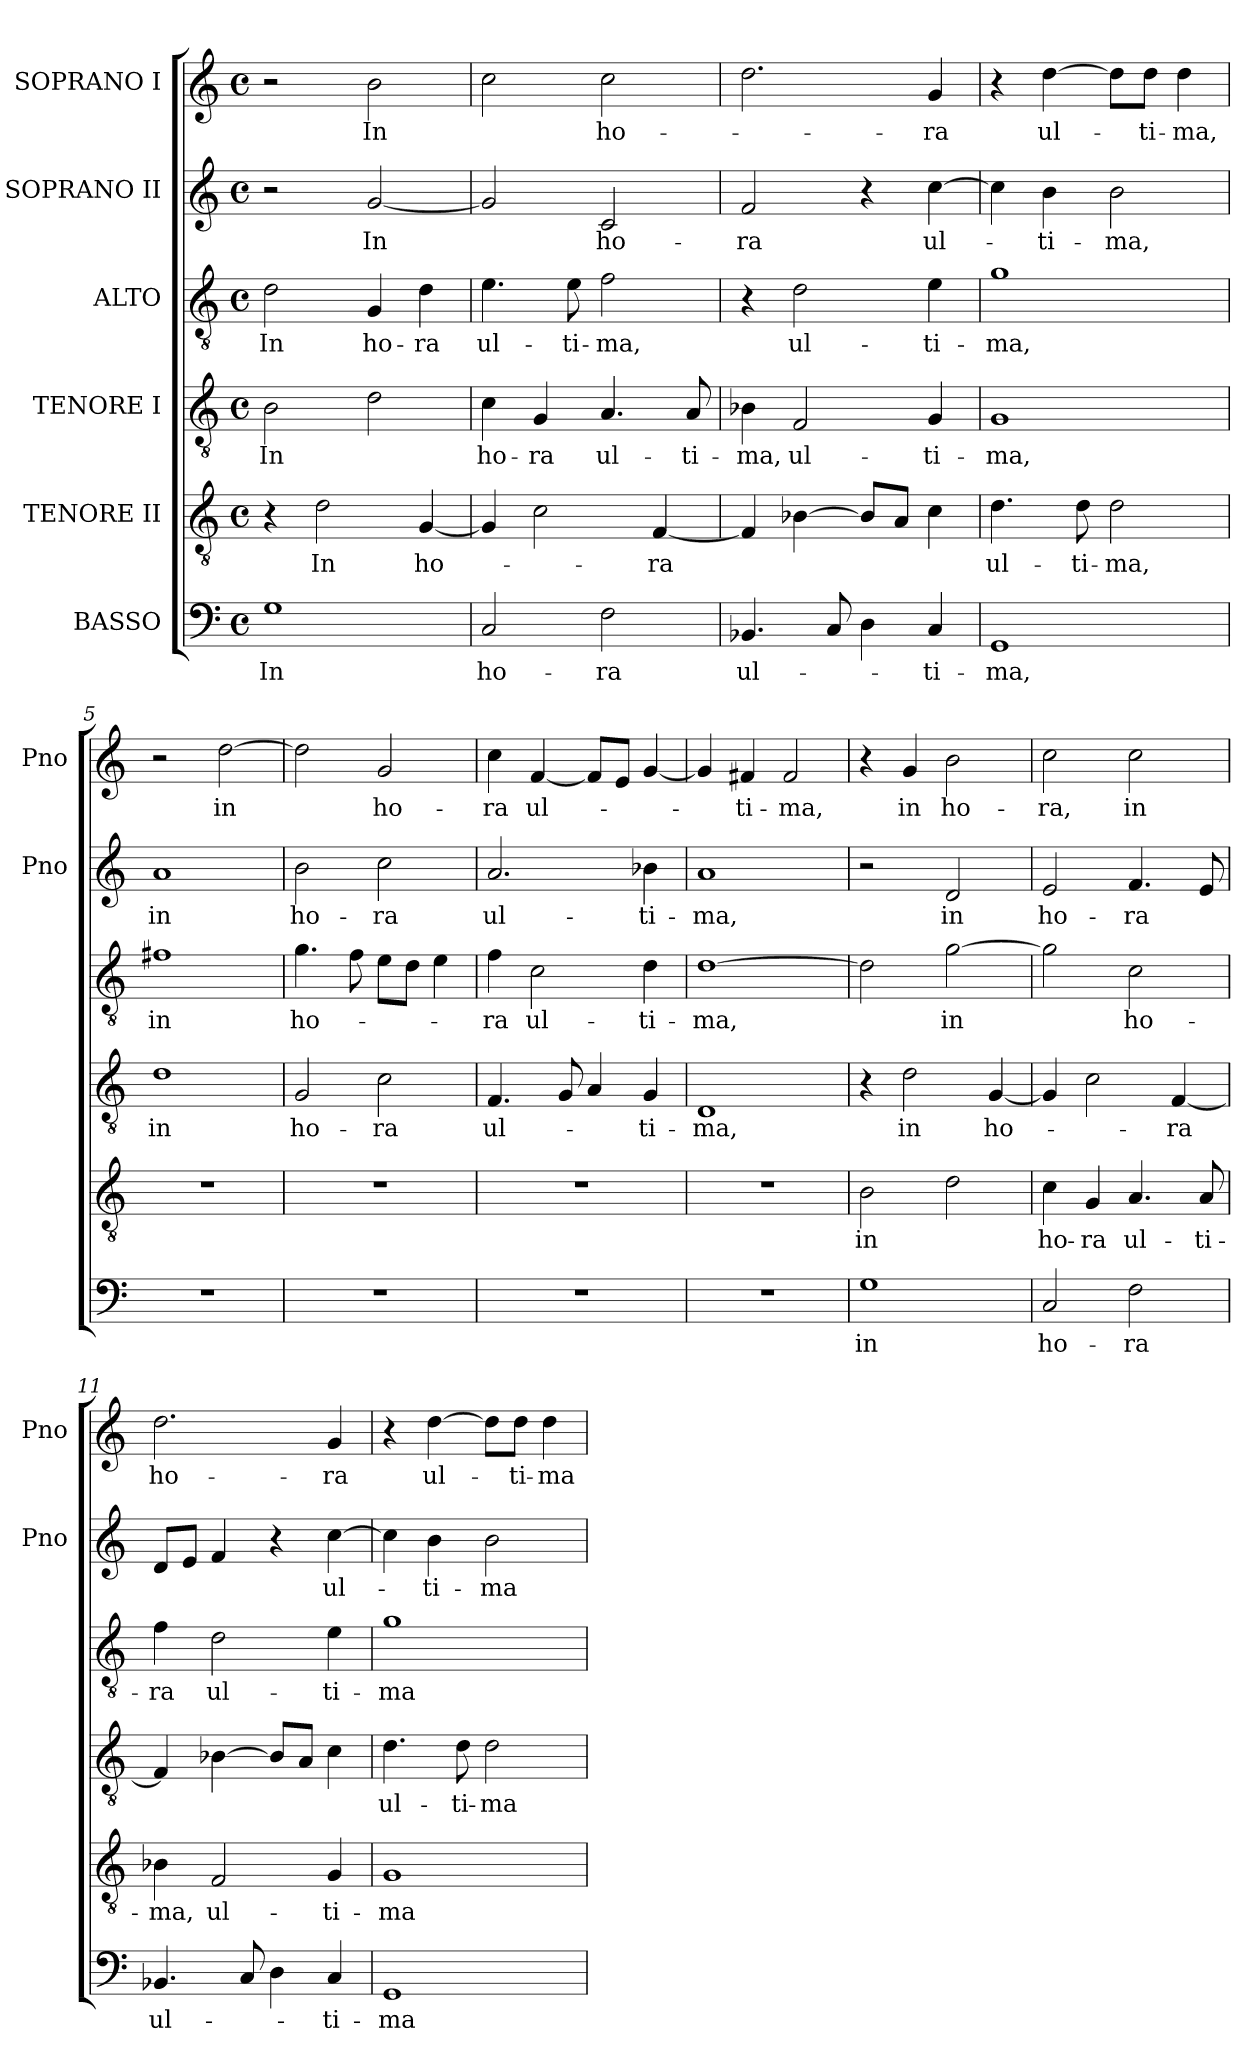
**kern	**text	**kern	**text	**kern	**text	**kern	**text	**kern	**text	**kern	**text
*part6	*part6	*part5	*part5	*part4	*part4	*part3	*part3	*part2	*part2	*part1	*part1
*staff6	*staff6	*staff5	*staff5	*staff4	*staff4	*staff3	*staff3	*staff2	*staff2	*staff1	*staff1
*I"BASSO	*	*I"TENORE II	*	*I"TENORE I	*	*I"ALTO	*	*I"SOPRANO II	*	*I"SOPRANO I	*
*	*	*	*	*	*	*	*	*I'Pno	*	*I'Pno	*
*clefF4	*	*clefGv2	*	*clefGv2	*	*clefGv2	*	*clefG2	*	*clefG2	*
*k[]	*	*k[]	*	*k[]	*	*k[]	*	*k[]	*	*k[]	*
*C:	*	*C:	*	*C:	*	*C:	*	*C:	*	*C:	*
*M4/4	*	*M4/4	*	*M4/4	*	*M4/4	*	*M4/4	*	*M4/4	*
*met(c)	*	*met(c)	*	*met(c)	*	*met(c)	*	*met(c)	*	*met(c)	*
=1	=1	=1	=1	=1	=1	=1	=1	=1	=1	=1	=1
1G	In	4r	.	2B\	In	2d\	In	2r	.	2r	.
.	.	2d\	In	.	.	.	.	.	.	.	.
.	.	.	.	2d\	.	4G/	ho-	[2g/	In	2b\	In
.	.	[4G/	ho-	.	.	4d\	-ra	.	.	.	.
=2	=2	=2	=2	=2	=2	=2	=2	=2	=2	=2	=2
2C/	ho-	4G/]	.	4c\	ho-	4.e\	ul-	2g/]	.	2cc\	.
.	.	2c\	.	4G/	-ra	.	.	.	.	.	.
.	.	.	.	.	.	8e\	-ti-	.	.	.	.
2F\	-ra	.	.	4.A/	ul-	2f\	-ma,	2c/	ho-	2cc\	ho-
.	.	[4F/	-ra	.	.	.	.	.	.	.	.
.	.	.	.	8A/	-ti-	.	.	.	.	.	.
=3	=3	=3	=3	=3	=3	=3	=3	=3	=3	=3	=3
4.BB-X/	ul-	4F/]	.	4B-X\	-ma,	4r	.	2f/	-ra	2.dd\	.
.	.	[4B-X\	.	2F/	ul-	2d\	ul-	.	.	.	.
8C/	.	.	.	.	.	.	.	.	.	.	.
4D\	.	8B-/L]	.	.	.	.	.	4r	.	.	.
.	.	8A/J	.	.	.	.	.	.	.	.	.
4C/	-ti-	4c\	.	4G/	-ti-	4e\	-ti-	[4cc\	ul-	4g/	-ra
=4	=4	=4	=4	=4	=4	=4	=4	=4	=4	=4	=4
1GG	-ma,	4.d\	ul-	1G	-ma,	1g	-ma,	4cc\]	.	4r	.
.	.	.	.	.	.	.	.	4b\	-ti-	[4dd\	ul-
.	.	8d\	-ti-	.	.	.	.	.	.	.	.
.	.	2d\	-ma,	.	.	.	.	2b\	-ma,	8dd\L]	.
.	.	.	.	.	.	.	.	.	.	8dd\J	-ti-
.	.	.	.	.	.	.	.	.	.	4dd\	-ma,
=5	=5	=5	=5	=5	=5	=5	=5	=5	=5	=5	=5
1r	.	1r	.	1d	in	1f#X	in	1a	in	2r	.
.	.	.	.	.	.	.	.	.	.	[2dd\	in
=6	=6	=6	=6	=6	=6	=6	=6	=6	=6	=6	=6
1r	.	1r	.	2G/	ho-	4.g\	ho-	2b\	ho-	2dd\]	.
.	.	.	.	.	.	8f\	.	.	.	.	.
.	.	.	.	2c\	-ra	8e\L	.	2cc\	-ra	2g/	ho-
.	.	.	.	.	.	8d\J	.	.	.	.	.
.	.	.	.	.	.	4e\	.	.	.	.	.
!!LO:LB:g=z
=7	=7	=7	=7	=7	=7	=7	=7	=7	=7	=7	=7
1r	.	1r	.	4.F/	ul-	4f\	-ra	2.a/	ul-	4cc\	-ra
.	.	.	.	.	.	2c\	ul-	.	.	[4f/	ul-
.	.	.	.	8G/	.	.	.	.	.	.	.
.	.	.	.	4A/	.	.	.	.	.	8f/L]	.
.	.	.	.	.	.	.	.	.	.	8e/J	.
.	.	.	.	4G/	-ti-	4d\	-ti-	4b-X\	-ti-	[4g/	.
=8	=8	=8	=8	=8	=8	=8	=8	=8	=8	=8	=8
1r	.	1r	.	1D	-ma,	[1d	-ma,	1a	-ma,	4g/]	.
.	.	.	.	.	.	.	.	.	.	4f#X/	-ti-
.	.	.	.	.	.	.	.	.	.	2f#/	-ma,
=9	=9	=9	=9	=9	=9	=9	=9	=9	=9	=9	=9
1G	in	2B\	in	4r	.	2d\]	.	2r	.	4r	.
.	.	.	.	2d\	in	.	.	.	.	4g/	in
.	.	2d\	.	.	.	[2g\	in	2d/	in	2b\	ho-
.	.	.	.	[4G/	ho-	.	.	.	.	.	.
=10	=10	=10	=10	=10	=10	=10	=10	=10	=10	=10	=10
2C/	ho-	4c\	ho-	4G/]	.	2g\]	.	2e/	ho-	2cc\	-ra,
.	.	4G/	-ra	2c\	.	.	.	.	.	.	.
2F\	-ra	4.A/	ul-	.	.	2c\	ho-	4.f/	-ra	2cc\	in
.	.	.	.	[4F/	-ra	.	.	.	.	.	.
.	.	8A/	-ti-	.	.	.	.	8e/	.	.	.
=11	=11	=11	=11	=11	=11	=11	=11	=11	=11	=11	=11
4.BB-X/	ul-	4B-X\	-ma,	4F/]	.	4f\	-ra	8d/L	.	2.dd\	ho-
.	.	.	.	.	.	.	.	8e/J	.	.	.
.	.	2F/	ul-	[4B-X\	.	2d\	ul-	4f/	.	.	.
8C/	.	.	.	.	.	.	.	.	.	.	.
4D\	.	.	.	8B-/L]	.	.	.	4r	.	.	.
.	.	.	.	8A/J	.	.	.	.	.	.	.
4C/	-ti-	4G/	-ti-	4c\	.	4e\	-ti-	[4cc\	ul-	4g/	-ra
=12	=12	=12	=12	=12	=12	=12	=12	=12	=12	=12	=12
1GG	-ma	1G	-ma	4.d\	ul-	1g	-ma	4cc\]	.	4r	.
.	.	.	.	.	.	.	.	4b\	-ti-	[4dd\	ul-
.	.	.	.	8d\	-ti-	.	.	.	.	.	.
.	.	.	.	2d\	-ma	.	.	2b\	-ma	8dd\L]	.
.	.	.	.	.	.	.	.	.	.	8dd\J	-ti-
.	.	.	.	.	.	.	.	.	.	4dd\	-ma
=	=	=	=	=	=	=	=	=	=	=	=
*-	*-	*-	*-	*-	*-	*-	*-	*-	*-	*-	*-
